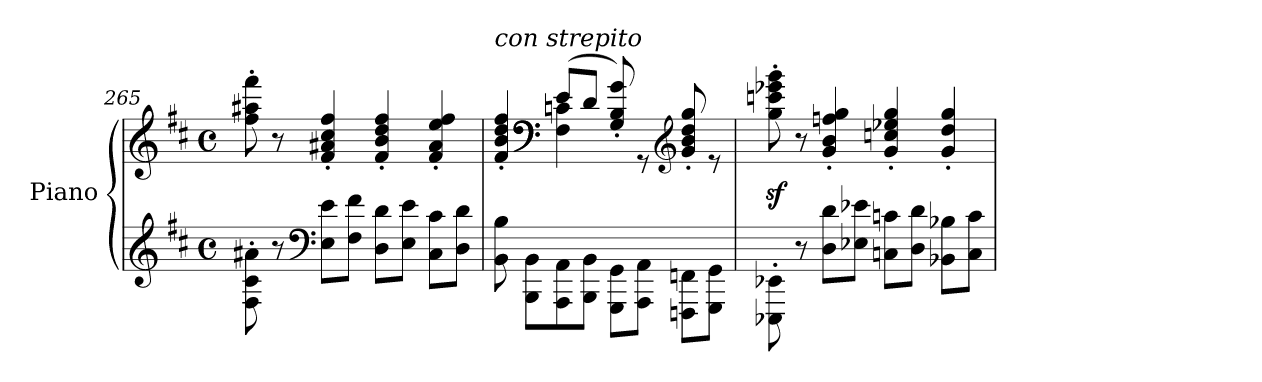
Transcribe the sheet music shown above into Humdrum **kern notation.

**kern	**kern	**dynam
*part1	*part1	*part1
*staff2	*staff1	*staff1/2
*I"Piano	*	*
*I'Pno	*	*
*clefG2	*clefG2	*
*k[f#c#]	*k[f#c#]	*
*M4/4	*M4/4	*
*met(c)	*met(c)	*
=265	=265	=265
8F#\' 8c#\' 8a#X\'	8ff#\' 8aa#X\' 8fff#\'	.
8r	8r	.
*clefF4	*	*
!	!	!LO:DY:b
8E\ 8e\L	4f#/' 4a#/' 4cc#/' 4ff#/'	other-dynamics
8F#\ 8f#\J	.	.
8D\ 8d\L	4f#/' 4b/' 4dd/' 4ff#/'	.
8E\ 8e\J	.	.
8C#\ 8c#\L	4f#/' 4a#/' 4ee/' 4ff#/'	.
8D\ 8d\J	.	.
=266	=266	=266
*	*^	*
!	!LO:TX:a:i:t=con strepito	!	!
8BB\ 8B\	4f#/' 4b/' 4dd/' 4ff#/'	4ryy	.
8BBB\ 8BB\L	.	.	.
*	*clefF4	*	*
8AAA\ 8AA\	(8e/L	4F#\ 4cn\	.
8BBB\ 8BB\J	8d/J	.	.
8GGG\ 8GG\L	8G/' 8B/' 8g/')	2ryy	.
8AAA\ 8AA\J	8rGG	.	.
*	*clefG2	*	*
8FFFn\ 8FFn\L	8g/' 8b/' 8dd/' 8gg/'	.	.
8GGG\ 8GG\J	8re	.	.
*	*v	*v	*
=267	=267	=267
8EEE-X\' 8EE-X\'	8gg\z<' 8cccn\z<' 8eee-X\z<' 8ggg\z<'	.
8r	8r	.
8D\ 8d\L	4g/' 4b/' 4ffn/' 4gg/'	.
8E-X\ 8e-X\J	.	.
8Cn\ 8cn\L	4g/' 4ccn/' 4ee-X/' 4gg/'	.
8D\ 8d\J	.	.
8BB-X\ 8B-X\L	4g/' 4dd/' 4gg/'	.
8C\ 8c\J	.	.
=	=	=
*-	*-	*-
